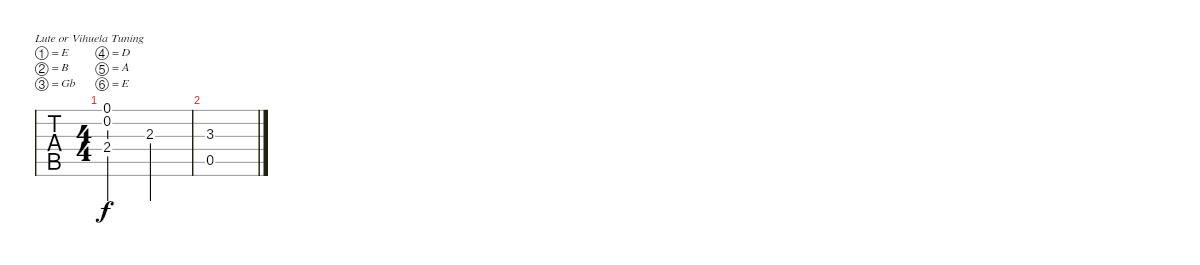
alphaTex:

\bracketExtendMode groupsimilarinstruments
\singleTrackTrackNamePolicy hidden
\multiTrackTrackNamePolicy hidden
\firstSystemTrackNameOrientation horizontal
\otherSystemsTrackNameOrientation horizontal
\track ("Guitar Standard" "Guitar Sta") {instrument acousticguitarsteel}
\staff {tabs}
\tuning (E4 B3 Gb3 D3 A2 E2)
\ts (4 4)
\tempo (120 hide)
\clef g2
\ks c
(0.1 0.2 2.4).2{dy f} 2.3.2 |
(3.3 0.5).1
